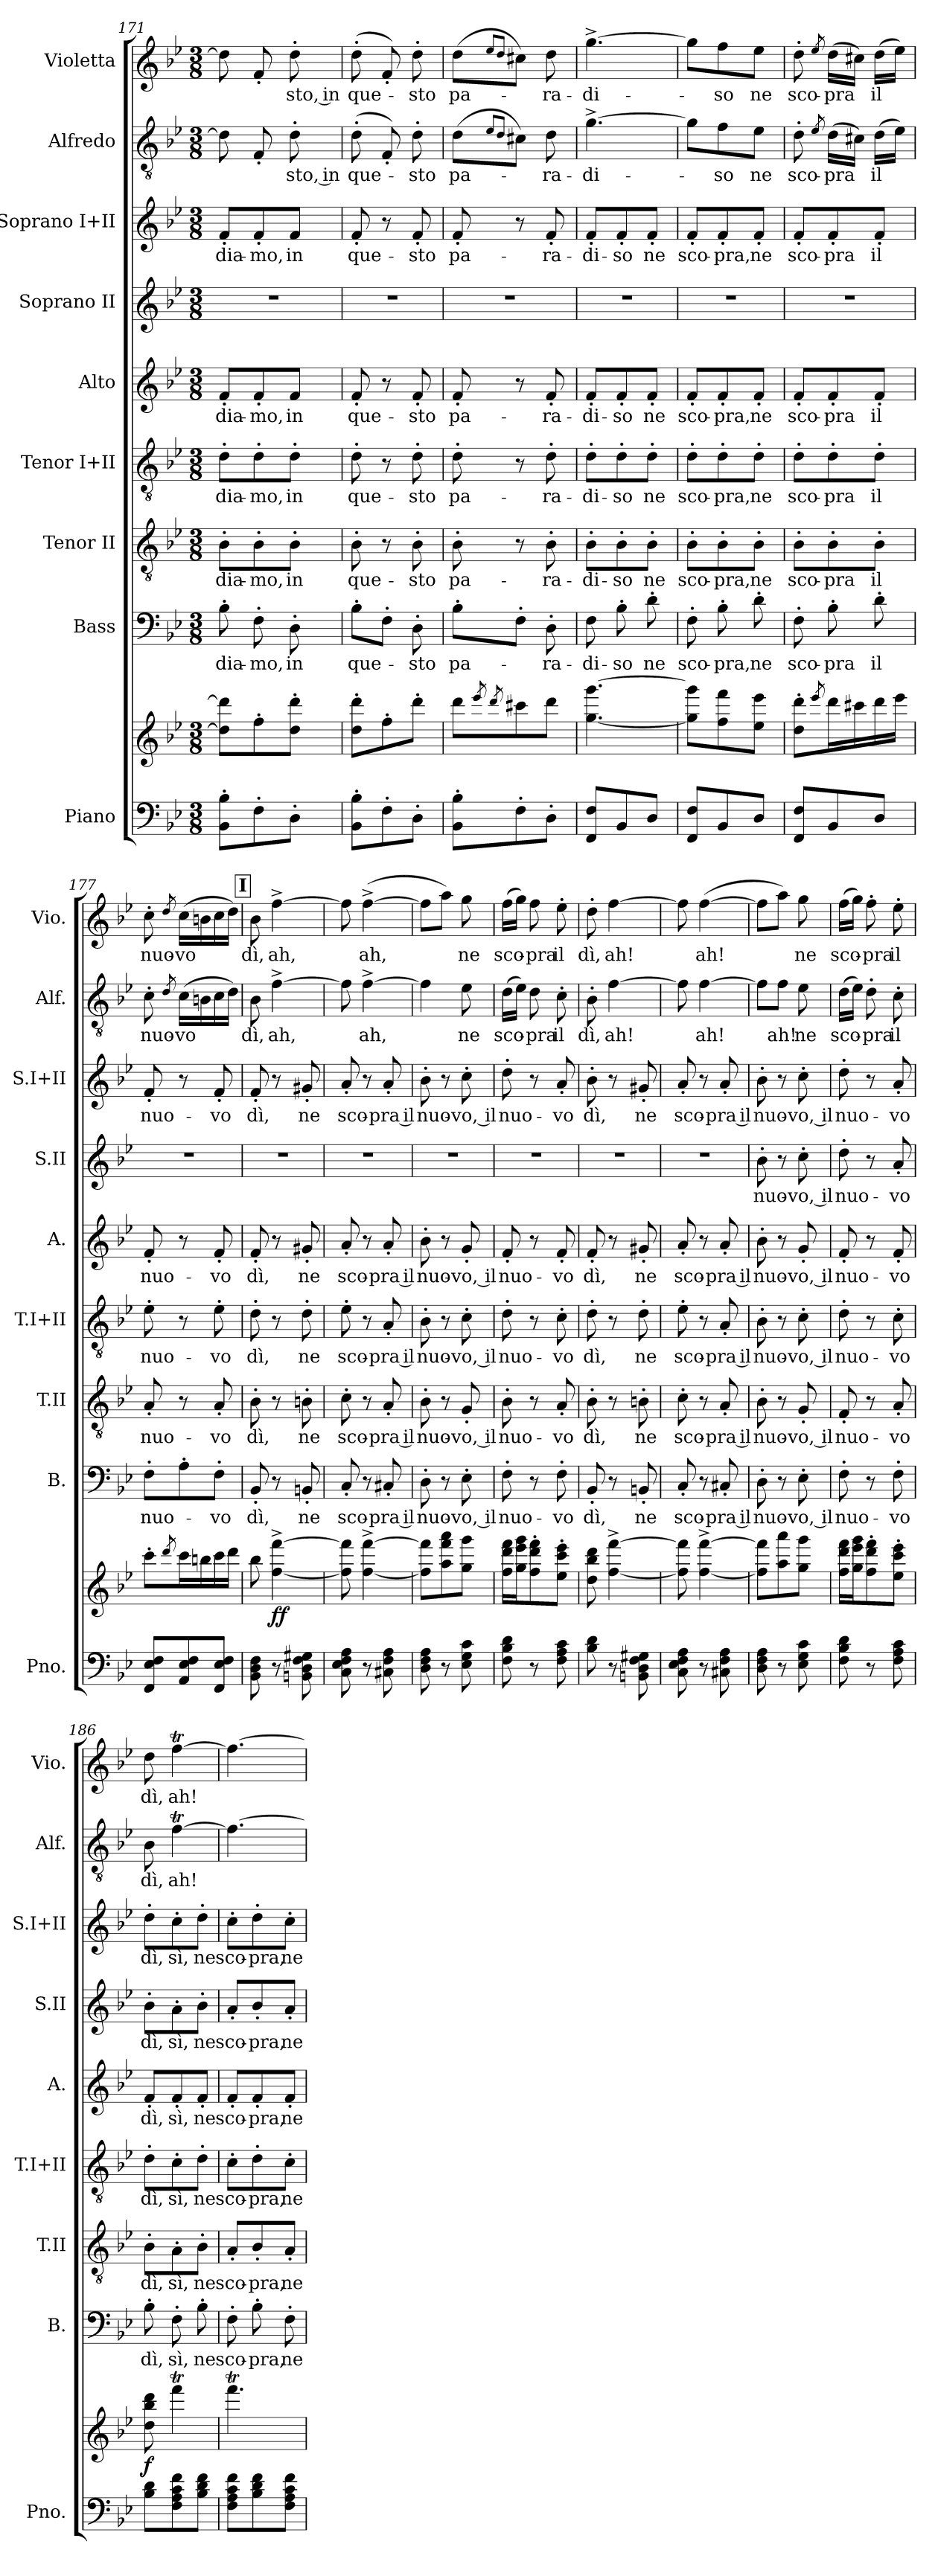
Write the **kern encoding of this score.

**kern	**kern	**dynam	**kern	**text	**kern	**text	**kern	**text	**kern	**text	**kern	**text	**kern	**text	**kern	**text	**kern	**text
*part9	*part9	*part9	*part8	*part8	*part7	*part7	*part6	*part6	*part5	*part5	*part4	*part4	*part3	*part3	*part2	*part2	*part1	*part1
*staff10	*staff9	*staff9/10	*staff8	*staff8	*staff7	*staff7	*staff6	*staff6	*staff5	*staff5	*staff4	*staff4	*staff3	*staff3	*staff2	*staff2	*staff1	*staff1
*I"Piano	*	*	*I"Bass	*	*I"Tenor II	*	*I"Tenor I+II	*	*I"Alto	*	*I"Soprano II	*	*I"Soprano I+II	*	*I"Alfredo	*	*I"Violetta	*
*I'Pno.	*	*	*I'B.	*	*I'T.II	*	*I'T.I+II	*	*I'A.	*	*I'S.II	*	*I'S.I+II	*	*I'Alf.	*	*I'Vio.	*
*clefF4	*clefG2	*	*clefF4	*	*clefGv2	*	*clefGv2	*	*clefG2	*	*clefG2	*	*clefG2	*	*clefGv2	*	*clefG2	*
*k[b-e-]	*k[b-e-]	*	*k[b-e-]	*	*k[b-e-]	*	*k[b-e-]	*	*k[b-e-]	*	*k[b-e-]	*	*k[b-e-]	*	*k[b-e-]	*	*k[b-e-]	*
*M3/8	*M3/8	*	*M3/8	*	*M3/8	*	*M3/8	*	*M3/8	*	*M3/8	*	*M3/8	*	*M3/8	*	*M3/8	*
=171	=171	=171	=171	=171	=171	=171	=171	=171	=171	=171	=171	=171	=171	=171	=171	=171	=171	=171
8BB-\' 8B-\'L	8dd\] 8ddd\]L	.	8B-'\	-dia-	8B-'\L	-dia-	8d'\L	-dia-	8f'/L	-dia-	4.r	.	8f'/L	-dia-	8d\]	.	8dd\]	.
8F'\	8ff'\	.	8F'\	-mo,	8B-'\	-mo,	8d'\	-mo,	8f'/	-mo,	.	.	8f'/	-mo,	8F'/	.	8f'/	.
8D'\J	8dd\' 8ddd\'J	.	8D'\	in	8B-'\J	in	8d'\J	in	8f/J	in	.	.	8f/J	in	8d'\	sto, in	8dd'\	sto, in
=172	=172	=172	=172	=172	=172	=172	=172	=172	=172	=172	=172	=172	=172	=172	=172	=172	=172	=172
8BB-\' 8B-\'L	8dd\' 8ddd\'L	.	8B-'\L	que-	8B-'\	que-	8d'\	que-	8f'/	que-	4.r	.	8f'/	que-	(8d'\	que-	(8dd'\	que-
8F'\	8ff'\	.	8F'\J	.	8r	.	8r	.	8r	.	.	.	8r	.	8F'/)	.	8f'/)	.
8D'\J	8ddd'\J	.	8D'\	-sto	8B-'\	-sto	8d'\	-sto	8f'/	-sto	.	.	8f'/	-sto	8d'\	-sto	8dd'\	-sto
!!LO:LB:g=z
=173	=173	=173	=173	=173	=173	=173	=173	=173	=173	=173	=173	=173	=173	=173	=173	=173	=173	=173
8BB-\' 8B-\'L	8ddd\L	.	8B-'\L	pa-	8B-'\	pa-	8d'\	pa-	8f'/	pa-	4.r	.	8f'/	pa-	(8d\L	pa-	(8dd\L	pa-
.	8qeee-/	.	.	.	.	.	.	.	.	.	.	.	.	.	8qe-/L	.	8qee-/L	.
.	8qddd/	.	.	.	.	.	.	.	.	.	.	.	.	.	8qd/J	.	8qdd/J	.
8F'\	8ccc#X\	.	8F'\J	.	8r	.	8r	.	8r	.	.	.	8r	.	8c#X\J)	.	8cc#X\J)	.
8D'\J	8ddd\J	.	8D'\	-ra-	8B-'\	-ra-	8d'\	-ra-	8f'/	-ra-	.	.	8f'/	-ra-	8d\	-ra-	8dd\	-ra-
=174	=174	=174	=174	=174	=174	=174	=174	=174	=174	=174	=174	=174	=174	=174	=174	=174	=174	=174
8FF/ 8F/L	[4.gg\ [4.ggg\	.	8F\	-di-	8B-'\L	-di-	8d'\L	-di-	8f'/L	-di-	4.r	.	8f'/L	-di-	[4.g^\	-di-	[4.gg^\	-di-
8BB-/	.	.	8B-'\	-so	8B-'\	-so	8d'\	-so	8f'/	-so	.	.	8f'/	-so	.	.	.	.
8D\J	.	.	8d'\	ne	8B-'\J	ne	8d'\J	ne	8f'/J	ne	.	.	8f'/J	ne	.	.	.	.
=175	=175	=175	=175	=175	=175	=175	=175	=175	=175	=175	=175	=175	=175	=175	=175	=175	=175	=175
8FF/ 8F/L	8gg\] 8ggg\]L	.	8F'\	sco-	8B-'\L	sco-	8d'\L	sco-	8f'/L	sco-	4.r	.	8f'/L	sco-	8g\L]	.	8gg\L]	.
8BB-/	8ff\ 8fff\	.	8B-'\	-pra,	8B-'\	-pra,	8d'\	-pra,	8f'/	-pra,	.	.	8f'/	-pra,	8f\	-so	8ff\	-so
8D\J	8ee-\ 8eee-\J	.	8d'\	ne	8B-'\J	ne	8d'\J	ne	8f'/J	ne	.	.	8f'/J	ne	8e-\J	ne	8ee-\J	ne
=176	=176	=176	=176	=176	=176	=176	=176	=176	=176	=176	=176	=176	=176	=176	=176	=176	=176	=176
8FF/ 8F/L	8dd\' 8ddd\'L	.	8F'\	sco-	8B-'\L	sco-	8d'\L	sco-	8f'/L	sco-	4.r	.	8f'/L	sco-	8d'\	sco-	8dd'\	sco-
.	8qeee-/	.	.	.	.	.	.	.	.	.	.	.	.	.	8qe-/	.	8qee-/	.
8BB-/	16ddd\L	.	8B-'\	-pra	8B-'\	-pra	8d'\	-pra	8f'/	-pra	.	.	8f'/	-pra	(16d\LL	-pra	(16dd\LL	-pra
.	16ccc#X\	.	.	.	.	.	.	.	.	.	.	.	.	.	16c#X\JJ)	.	16cc#X\JJ)	.
8D\J	16ddd\	.	8d'\	il	8B-'\J	il	8d'\J	il	8f'/J	il	.	.	8f'/J	il	(16d\LL	il	(16dd\LL	il
.	16eee-\JJ	.	.	.	.	.	.	.	.	.	.	.	.	.	16e-\JJ)	.	16ee-\JJ)	.
=177	=177	=177	=177	=177	=177	=177	=177	=177	=177	=177	=177	=177	=177	=177	=177	=177	=177	=177
8FF/ 8E-/ 8F/L	8ccc'\L	.	8F'\L	nuo-	8A'/	nuo-	8e-'\	nuo-	8f'/	nuo-	4.r	.	8f'/	nuo-	8c'\	nuo-	8cc'\	nuo-
.	8qddd/	.	.	.	.	.	.	.	.	.	.	.	.	.	8qd/	.	8qdd/	.
8AA/ 8E-/ 8F/	16ccc\L	.	8A'\	.	8r	.	8r	.	8r	.	.	.	8r	.	(16c\LL	-vo	(16cc\LL	-vo
.	16bbn\	.	.	.	.	.	.	.	.	.	.	.	.	.	16Bn\	.	16bn\	.
8FF/ 8E-/ 8F/J	16ccc\	.	8F'\J	-vo	8A'/	-vo	8e-'\	-vo	8f'/	-vo	.	.	8f'/	-vo	16c\	.	16cc\	.
.	16ddd\JJ	.	.	.	.	.	.	.	.	.	.	.	.	.	16d\JJ)	.	16dd\JJ)	.
!!LO:REH:place=s1:a:B:fs=14:t=I
=178	=178	=178	=178	=178	=178	=178	=178	=178	=178	=178	=178	=178	=178	=178	=178	=178	=178	=178
8BB-\ 8D\ 8F\	8bb-\	.	8BB-'/	dì,	8B-'\	dì,	8d'\	dì,	8f'/	dì,	4.r	.	8f'/	dì,	8B-\	dì,	8b-\	dì,
!	!	!LO:DY:b	!	!	!	!	!	!	!	!	!	!	!	!	!	!	!	!
8r	[4ff\^ [4fff\^	ff	8r	.	8r	.	8r	.	8r	.	.	.	8r	.	[4f^\	ah,	[4ff^\	ah,
8BBn\ 8D\ 8F\ 8G#X\	.	.	8BBn'/	ne	8Bn'\	ne	8d'\	ne	8g#X'/	ne	.	.	8g#X'/	ne	.	.	.	.
=179	=179	=179	=179	=179	=179	=179	=179	=179	=179	=179	=179	=179	=179	=179	=179	=179	=179	=179
8C\ 8E-\ 8F\ 8A\	8ff\] 8fff\]	.	8C'/	sco-	8c'\	sco-	8e-'\	sco-	8a'/	sco-	4.r	.	8a'/	sco-	8f\]	.	8ff\]	.
8r	[4ff\^ [4fff\^	.	8r	.	8r	.	8r	.	8r	.	.	.	8r	.	[4f^\	ah,	([4ff^\	ah,
8C#X\ 8F\ 8A\	.	.	8C#X'/	pra il	8A'/	pra il	8A'/	pra il	8a'/	pra il	.	.	8a'/	pra il	.	.	.	.
!!LO:PB:g=z
=180	=180	=180	=180	=180	=180	=180	=180	=180	=180	=180	=180	=180	=180	=180	=180	=180	=180	=180
8D\ 8F\ 8A\	8ff\] 8fff\]L	.	8D'\	nuo-	8B-'\	nuo-	8B-'\	nuo-	8b-'\	nuo-	4.r	.	8b-'\	nuo-	4f\]	.	8ff\L]	.
8r	8aa\ 8fff\ 8aaa\	.	8r	.	8r	.	8r	.	8r	.	.	.	8r	.	.	.	8aa\J)	.
8E-\ 8G\ 8c\	8gg\ 8ggg\J	.	8E-'\	vo, il	8G'/	vo, il	8c'\	vo, il	8g'/	vo, il	.	.	8cc'\	vo, il	8e-\	ne	8gg\	ne
=181	=181	=181	=181	=181	=181	=181	=181	=181	=181	=181	=181	=181	=181	=181	=181	=181	=181	=181
8F\ 8B-\ 8d\	16ff\ 16ddd\ 16fff\LL	.	8F'\	nuo-	8B-'\	nuo-	8d'\	nuo-	8f'/	nuo-	4.r	.	8dd'\	nuo-	(16d\LL	sco-	(16ff\LL	sco-
.	16gg\ 16eee-\ 16ggg\J	.	.	.	.	.	.	.	.	.	.	.	.	.	16e-\JJ)	.	16gg\JJ)	.
8r	8ff\' 8ddd\' 8fff\'	.	8r	.	8r	.	8r	.	8r	.	.	.	8r	.	8d\	-pra	8ff\	-pra
8F\ 8A\ 8c\	8ee-\' 8ccc\' 8eee-\'J	.	8F'\	-vo	8A'/	-vo	8c'\	-vo	8f'/	-vo	.	.	8a'/	-vo	8c'\	il	8ee-'\	il
=182	=182	=182	=182	=182	=182	=182	=182	=182	=182	=182	=182	=182	=182	=182	=182	=182	=182	=182
8B-\ 8d\	8dd\ 8bb-\ 8ddd\	.	8BB-'/	dì,	8B-'\	dì,	8d'\	dì,	8f'/	dì,	4.r	.	8b-'\	dì,	8B-'\	dì,	8dd'\	dì,
8r	[4ff\^ [4fff\^	.	8r	.	8r	.	8r	.	8r	.	.	.	8r	.	[4f\	ah!	[4ff\	ah!
8BBn\ 8D\ 8F\ 8G#X\	.	.	8BBn'/	ne	8Bn'\	ne	8d'\	ne	8g#X'/	ne	.	.	8g#X'/	ne	.	.	.	.
=183	=183	=183	=183	=183	=183	=183	=183	=183	=183	=183	=183	=183	=183	=183	=183	=183	=183	=183
8C\ 8E-\ 8F\ 8A\	8ff\] 8fff\]	.	8C'/	sco-	8c'\	sco-	8e-'\	sco-	8a'/	sco-	4.r	.	8a'/	sco-	8f\]	.	8ff\]	.
8r	[4ff\^ [4fff\^	.	8r	.	8r	.	8r	.	8r	.	.	.	8r	.	[4f\	ah!	([4ff\	ah!
8C#X\ 8F\ 8A\	.	.	8C#X'/	pra il	8A'/	pra il	8A'/	pra il	8a'/	pra il	.	.	8a'/	pra il	.	.	.	.
=184	=184	=184	=184	=184	=184	=184	=184	=184	=184	=184	=184	=184	=184	=184	=184	=184	=184	=184
8D\ 8F\ 8A\	8ff\] 8fff\]L	.	8D'\	nuo-	8B-'\	nuo-	8B-'\	nuo-	8b-'\	nuo-	8b-'\	nuo-	8b-'\	nuo-	8f\L]	.	8ff\L]	.
8r	8aa\ 8aaa\	.	8r	.	8r	.	8r	.	8r	.	8r	.	8r	.	8f\J	ah!	8aa\J)	.
8E-\ 8G\ 8c\	8gg\ 8ggg\J	.	8E-'\	vo, il	8G'/	vo, il	8c'\	vo, il	8g'/	vo, il	8cc'\	vo, il	8cc'\	vo, il	8e-\	ne	8gg\	ne
=185	=185	=185	=185	=185	=185	=185	=185	=185	=185	=185	=185	=185	=185	=185	=185	=185	=185	=185
8F\ 8B-\ 8d\	16ff\ 16ddd\ 16fff\LL	.	8F'\	nuo-	8F'/	nuo-	8d'\	nuo-	8f'/	nuo-	8dd'\	nuo-	8dd'\	nuo-	(16d\LL	sco-	(16ff\LL	sco-
.	16gg\ 16eee-\ 16ggg\J	.	.	.	.	.	.	.	.	.	.	.	.	.	16e-\JJ)	.	16gg\JJ)	.
8r	8ff\' 8ddd\' 8fff\'	.	8r	.	8r	.	8r	.	8r	.	8r	.	8r	.	8d'\	-pra	8ff'\	-pra
8F\ 8A\ 8c\	8ee-\' 8ccc\' 8eee-\'J	.	8F'\	-vo	8A'/	-vo	8c'\	-vo	8f'/	-vo	8a'/	-vo	8a'/	-vo	8c'\	il	8ee-'\	il
=186	=186	=186	=186	=186	=186	=186	=186	=186	=186	=186	=186	=186	=186	=186	=186	=186	=186	=186
!	!	!LO:DY:b	!	!	!	!	!	!	!	!	!	!	!	!	!	!	!	!
8B-\ 8d\L	8dd\ 8bb-\ 8ddd\	f	8B-'\	dì,	8B-'\L	dì,	8d'\L	dì,	8f'/L	dì,	8b-'\L	dì,	8dd'\L	dì,	8B-\	dì,	8dd\	dì,
8F\ 8A\ 8c\ 8f\	4fffT\	.	8F'\	sì,	8A'\	sì,	8c'\	sì,	8f'/	sì,	8a'\	sì,	8cc'\	sì,	[4fT\	ah!	[4ffT\	ah!
8B-\ 8d\ 8f\J	.	.	8B-'\	ne	8B-'\J	ne	8d'\J	ne	8f'/J	ne	8b-'\J	ne	8dd'\J	ne	.	.	.	.
!!LO:PB:g=z
=187	=187	=187	=187	=187	=187	=187	=187	=187	=187	=187	=187	=187	=187	=187	=187	=187	=187	=187
8F\ 8A\ 8c\ 8f\L	4.fffT\	.	8F'\	sco-	8A'/L	sco-	8c'\L	sco-	8f'/L	sco-	8a'/L	sco-	8cc'\L	sco-	4.f\_	.	4.ff\_	.
8B-\ 8d\ 8f\	.	.	8B-'\	-pra,	8B-'/	-pra,	8d'\	-pra,	8f'/	-pra,	8b-'/	-pra,	8dd'\	-pra,	.	.	.	.
8F\ 8A\ 8c\ 8f\J	.	.	8F'\	ne	8A'/J	ne	8c'\J	ne	8f'/J	ne	8a'/J	ne	8cc'\J	ne	.	.	.	.
=	=	=	=	=	=	=	=	=	=	=	=	=	=	=	=	=	=	=
*-	*-	*-	*-	*-	*-	*-	*-	*-	*-	*-	*-	*-	*-	*-	*-	*-	*-	*-
